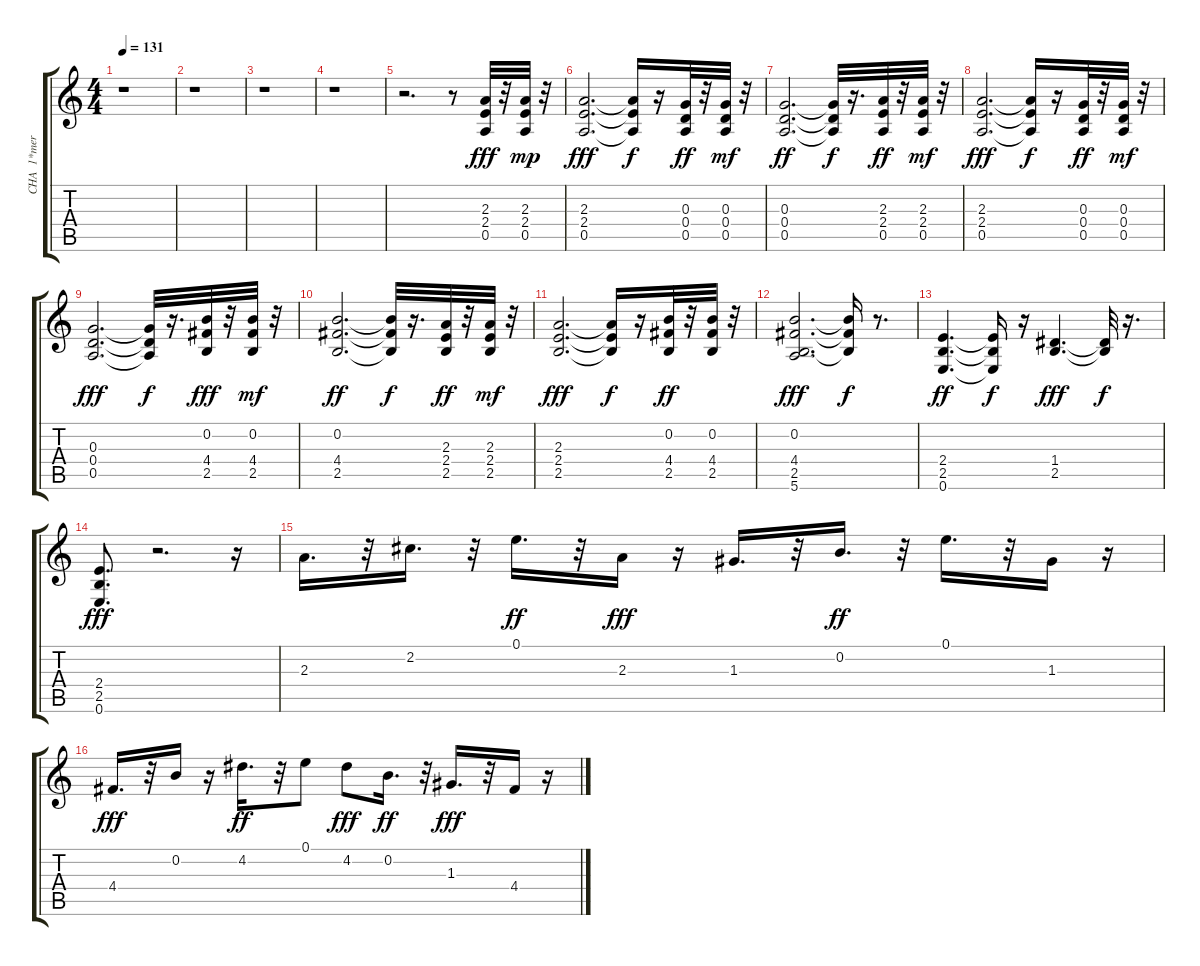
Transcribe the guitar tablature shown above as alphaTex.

\track ("CHA  1*merged" "CHA  1*mer") {instrument overdrivenguitar}
\staff {score tabs}
\tuning (E4 B3 G3 D3 A2 E2) {hide}
\ts (4 4)
\tempo 131
\clef g2
\ks c
r.1{dy fff} |
r.1 |
r.1 |
r.1 |
r.2{d} r.8 (2.3 2.4 0.5).32 r.32 (2.3 2.4 0.5).32{dy mp} r.32 |
(2.3 2.4 0.5).2{d dy fff} (2.3{t} 2.4{t} 0.5{t}).16{dy f} r.16 (0.3 0.4 0.5).32{dy ff} r.32 (0.3 0.4 0.5).32{dy mf} r.32 |
(0.3 0.4 0.5).2{d dy ff} (0.3{t} 0.4{t} 0.5{t}).32{dy f} r.16{d} (2.3 2.4 0.5).32{dy ff} r.32 (2.3 2.4 0.5).32{dy mf} r.32 |
(2.3 2.4 0.5).2{d dy fff} (2.3{t} 2.4{t} 0.5{t}).16{dy f} r.16 (0.3 0.4 0.5).32{dy ff} r.32 (0.3 0.4 0.5).32{dy mf} r.32 |
(0.3 0.4 0.5).2{d dy fff} (0.3{t} 0.4{t} 0.5{t}).32{dy f} r.16{d} (0.2 4.4 2.5).32{dy fff} r.32 (0.2 4.4 2.5).32{dy mf} r.32 |
(0.2 4.4 2.5).2{d dy ff} (0.2{t} 4.4{t} 2.5{t}).32{dy f} r.16{d} (2.3 2.4 2.5).32{dy ff} r.32 (2.3 2.4 2.5).32{dy mf} r.32 |
(2.3 2.4 2.5).2{d dy fff} (2.3{t} 2.4{t} 2.5{t}).16{dy f} r.16 (0.2 4.4 2.5).32{dy ff} r.32 (0.2 4.4 2.5).32 r.32 |
(0.2 4.4 2.5 5.6).2{d dy fff} (0.2{t} 4.4{t} 2.5{t}).16{dy f} r.8{d} |
(2.4 2.5 0.6).4{d dy ff} (2.4{t} 2.5{t} 0.6{t}).16{dy f} r.16 (1.4 2.5).4{d dy fff} (1.4{t} 2.5{t}).32{dy f} r.16{d} |
(2.4 2.5 0.6).8{d dy fff} r.2{d} r.16 |
2.3.16{d} r.32 2.2.16{d} r.32 0.1.16{d dy ff} r.32 2.3.16{dy fff} r.16 1.3.16{d} r.32 0.2.16{d dy ff} r.32 0.1.16{d} r.32 1.3.16 r.16 |
4.4.16{d dy fff} r.32 0.2.16 r.16 4.2.16{d dy ff} r.32 0.1.8 4.2.8{dy fff} 0.2.16{d dy ff} r.32 1.3.16{d dy fff} r.32 4.4.16 r.16
